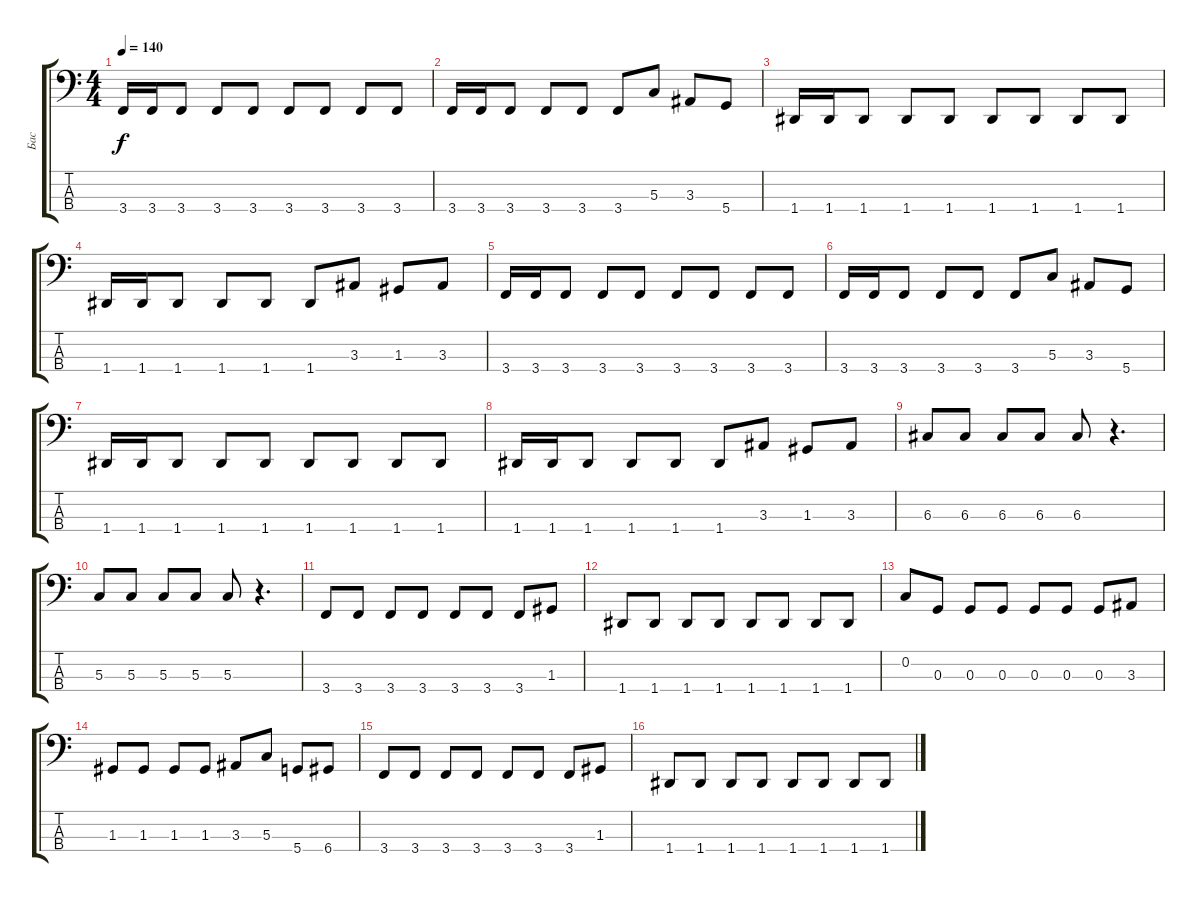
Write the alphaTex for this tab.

\track ("Бас" "Бас") {instrument electricbassfinger}
\staff {score tabs}
\tuning (F2 C2 G1 D1) {hide}
\ts (4 4)
\tempo 140
\clef f4
\ks c
3.4.16{dy f} 3.4.16 3.4.8 3.4.8 3.4.8 3.4.8 3.4.8 3.4.8 3.4.8 |
3.4.16 3.4.16 3.4.8 3.4.8 3.4.8 3.4.8 5.3.8 3.3.8 5.4.8 |
1.4.16 1.4.16 1.4.8 1.4.8 1.4.8 1.4.8 1.4.8 1.4.8 1.4.8 |
1.4.16 1.4.16 1.4.8 1.4.8 1.4.8 1.4.8 3.3.8 1.3.8 3.3.8 |
3.4.16 3.4.16 3.4.8 3.4.8 3.4.8 3.4.8 3.4.8 3.4.8 3.4.8 |
3.4.16 3.4.16 3.4.8 3.4.8 3.4.8 3.4.8 5.3.8 3.3.8 5.4.8 |
1.4.16 1.4.16 1.4.8 1.4.8 1.4.8 1.4.8 1.4.8 1.4.8 1.4.8 |
1.4.16 1.4.16 1.4.8 1.4.8 1.4.8 1.4.8 3.3.8 1.3.8 3.3.8 |
6.3.8 6.3.8 6.3.8 6.3.8 6.3.8 r.4{d} |
5.3.8 5.3.8 5.3.8 5.3.8 5.3.8 r.4{d} |
3.4.8 3.4.8 3.4.8 3.4.8 3.4.8 3.4.8 3.4.8 1.3.8 |
1.4.8 1.4.8 1.4.8 1.4.8 1.4.8 1.4.8 1.4.8 1.4.8 |
0.2.8 0.3.8 0.3.8 0.3.8 0.3.8 0.3.8 0.3.8 3.3.8 |
1.3.8 1.3.8 1.3.8 1.3.8 3.3.8 5.3.8 5.4.8 6.4.8 |
3.4.8 3.4.8 3.4.8 3.4.8 3.4.8 3.4.8 3.4.8 1.3.8 |
1.4.8 1.4.8 1.4.8 1.4.8 1.4.8 1.4.8 1.4.8 1.4.8
